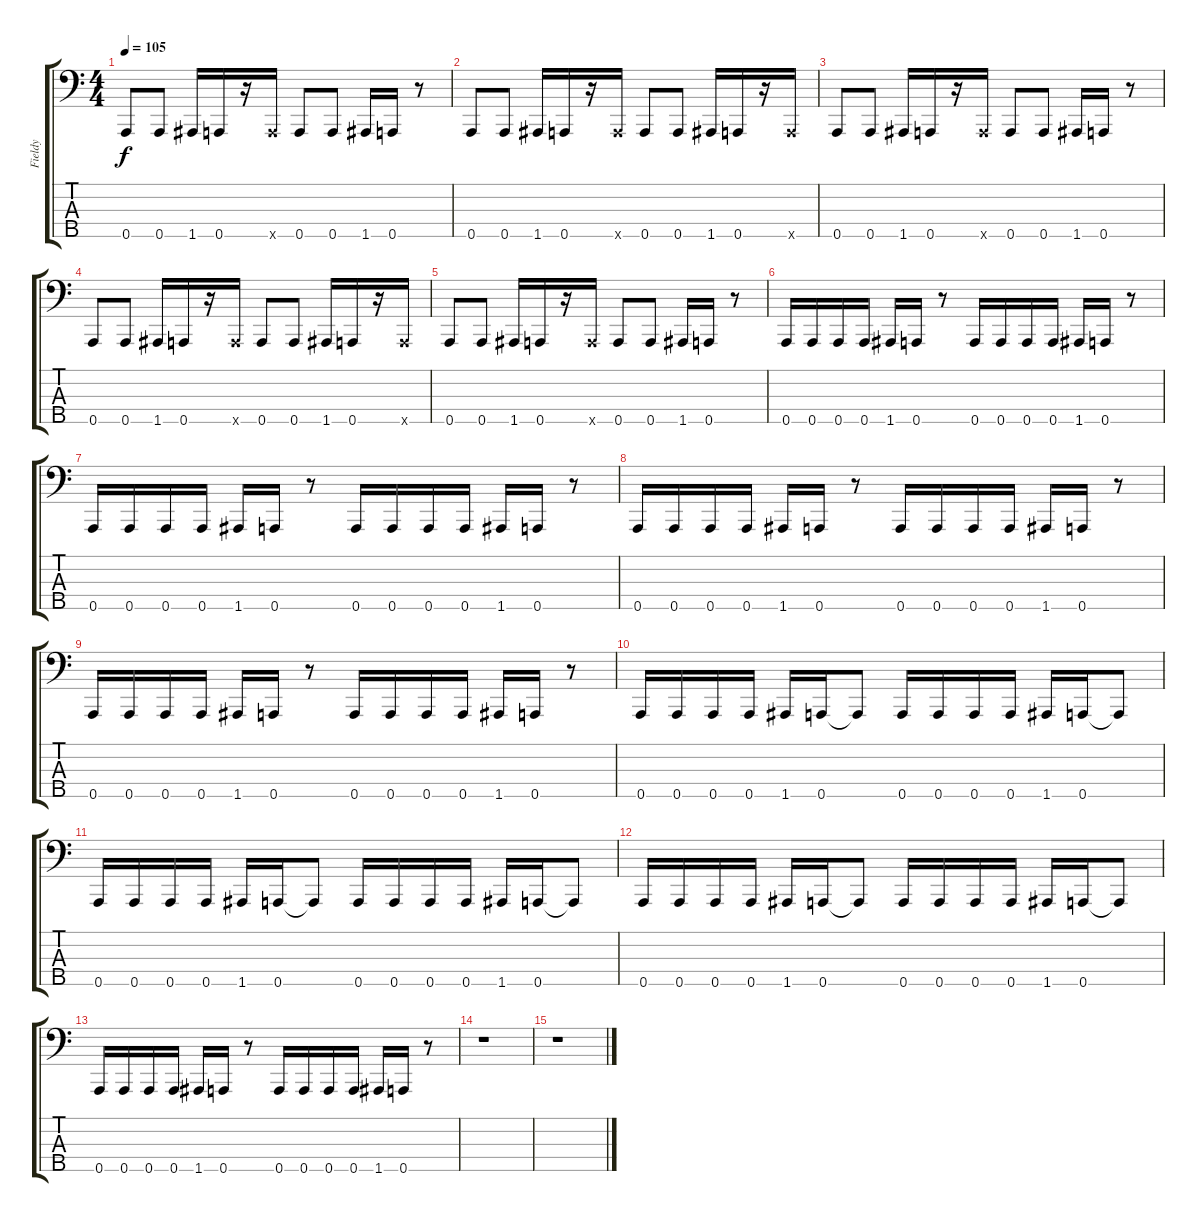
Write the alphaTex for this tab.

\track ("Fieldy" "Fieldy") {instrument slapbass1}
\staff {score tabs}
\tuning (F2 C2 G1 D1 A0) {hide}
\ts (4 4)
\tempo 105
\clef f4
\ks c
0.5.8{dy f} 0.5.8 1.5.16 0.5.16 r.16 0.5{x}.16 0.5.8 0.5.8 1.5.16 0.5.16 r.8 |
0.5.8 0.5.8 1.5.16 0.5.16 r.16 0.5{x}.16 0.5.8 0.5.8 1.5.16 0.5.16 r.16 0.5{x}.16 |
0.5.8 0.5.8 1.5.16 0.5.16 r.16 0.5{x}.16 0.5.8 0.5.8 1.5.16 0.5.16 r.8 |
0.5.8 0.5.8 1.5.16 0.5.16 r.16 0.5{x}.16 0.5.8 0.5.8 1.5.16 0.5.16 r.16 0.5{x}.16 |
0.5.8 0.5.8 1.5.16 0.5.16 r.16 0.5{x}.16 0.5.8 0.5.8 1.5.16 0.5.16 r.8 |
0.5.16 0.5.16 0.5.16 0.5.16 1.5.16 0.5.16 r.8 0.5.16 0.5.16 0.5.16 0.5.16 1.5.16 0.5.16 r.8 |
0.5.16 0.5.16 0.5.16 0.5.16 1.5.16 0.5.16 r.8 0.5.16 0.5.16 0.5.16 0.5.16 1.5.16 0.5.16 r.8 |
0.5.16 0.5.16 0.5.16 0.5.16 1.5.16 0.5.16 r.8 0.5.16 0.5.16 0.5.16 0.5.16 1.5.16 0.5.16 r.8 |
0.5.16 0.5.16 0.5.16 0.5.16 1.5.16 0.5.16 r.8 0.5.16 0.5.16 0.5.16 0.5.16 1.5.16 0.5.16 r.8 |
0.5.16 0.5.16 0.5.16 0.5.16 1.5.16 0.5.16 0.5{t}.8 0.5.16 0.5.16 0.5.16 0.5.16 1.5.16 0.5.16 0.5{t}.8 |
0.5.16 0.5.16 0.5.16 0.5.16 1.5.16 0.5.16 0.5{t}.8 0.5.16 0.5.16 0.5.16 0.5.16 1.5.16 0.5.16 0.5{t}.8 |
0.5.16 0.5.16 0.5.16 0.5.16 1.5.16 0.5.16 0.5{t}.8 0.5.16 0.5.16 0.5.16 0.5.16 1.5.16 0.5.16 0.5{t}.8 |
0.5.16 0.5.16 0.5.16 0.5.16 1.5.16 0.5.16 r.8 0.5.16 0.5.16 0.5.16 0.5.16 1.5.16 0.5.16 r.8 |
r.1 |
r.1
